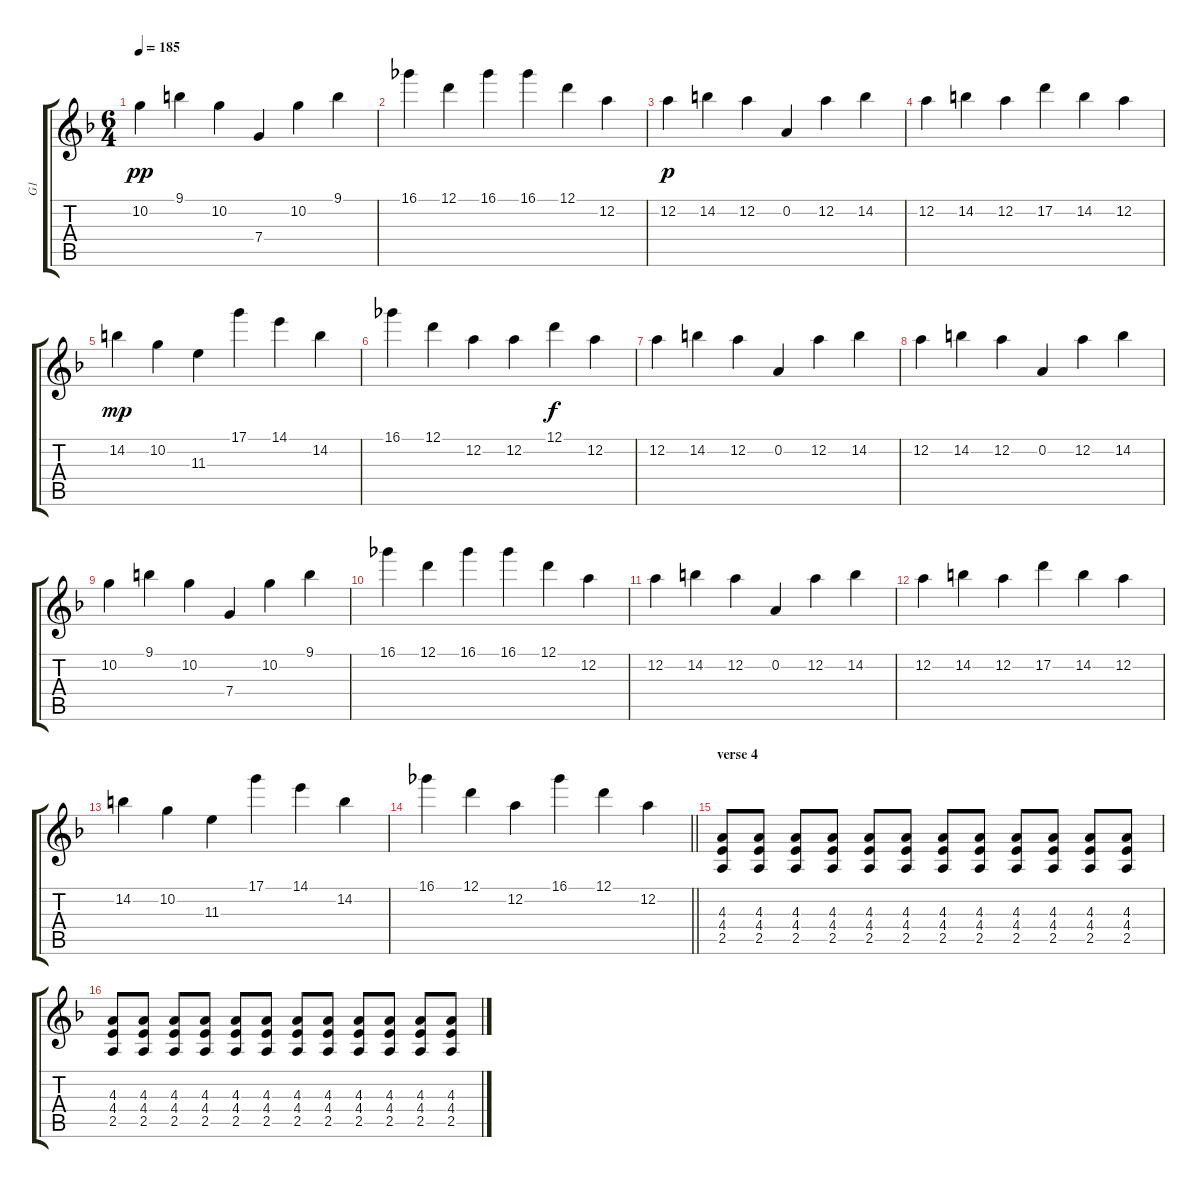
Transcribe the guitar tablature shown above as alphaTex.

\track ("G1" "G1") {instrument distortionguitar bank 5}
\staff {score tabs}
\tuning (D4 A3 F3 C3 G2 D2) {hide}
\ts (6 4)
\tempo 185
\clef g2
\ks dminor
10.2.4{dy pp} 9.1.4 10.2.4 7.4.4 10.2.4 9.1.4 |
16.1.4 12.1.4 16.1.4 16.1.4 12.1.4 12.2.4 |
12.2.4{dy p} 14.2.4 12.2.4 0.2.4 12.2.4 14.2.4 |
12.2.4 14.2.4 12.2.4 17.2.4 14.2.4 12.2.4 |
14.2.4{dy mp} 10.2.4 11.3.4 17.1.4 14.1.4 14.2.4 |
16.1.4 12.1.4 12.2.4 12.2.4 12.1.4{dy f} 12.2.4 |
12.2.4 14.2.4 12.2.4 0.2.4 12.2.4 14.2.4 |
12.2.4 14.2.4 12.2.4 0.2.4 12.2.4 14.2.4 |
10.2.4 9.1.4 10.2.4 7.4.4 10.2.4 9.1.4 |
16.1.4 12.1.4 16.1.4 16.1.4 12.1.4 12.2.4 |
12.2.4 14.2.4 12.2.4 0.2.4 12.2.4 14.2.4 |
12.2.4 14.2.4 12.2.4 17.2.4 14.2.4 12.2.4 |
14.2.4 10.2.4 11.3.4 17.1.4 14.1.4 14.2.4 |
\barLineRight lightlight
16.1.4 12.1.4 12.2.4 16.1.4 12.1.4 12.2.4 |
\section ("" "verse 4")
(4.3 4.4 2.5).8 (4.3 4.4 2.5).8 (4.3 4.4 2.5).8 (4.3 4.4 2.5).8 (4.3 4.4 2.5).8 (4.3 4.4 2.5).8 (4.3 4.4 2.5).8 (4.3 4.4 2.5).8 (4.3 4.4 2.5).8 (4.3 4.4 2.5).8 (4.3 4.4 2.5).8 (4.3 4.4 2.5).8 |
(4.3 4.4 2.5).8 (4.3 4.4 2.5).8 (4.3 4.4 2.5).8 (4.3 4.4 2.5).8 (4.3 4.4 2.5).8 (4.3 4.4 2.5).8 (4.3 4.4 2.5).8 (4.3 4.4 2.5).8 (4.3 4.4 2.5).8 (4.3 4.4 2.5).8 (4.3 4.4 2.5).8 (4.3 4.4 2.5).8
